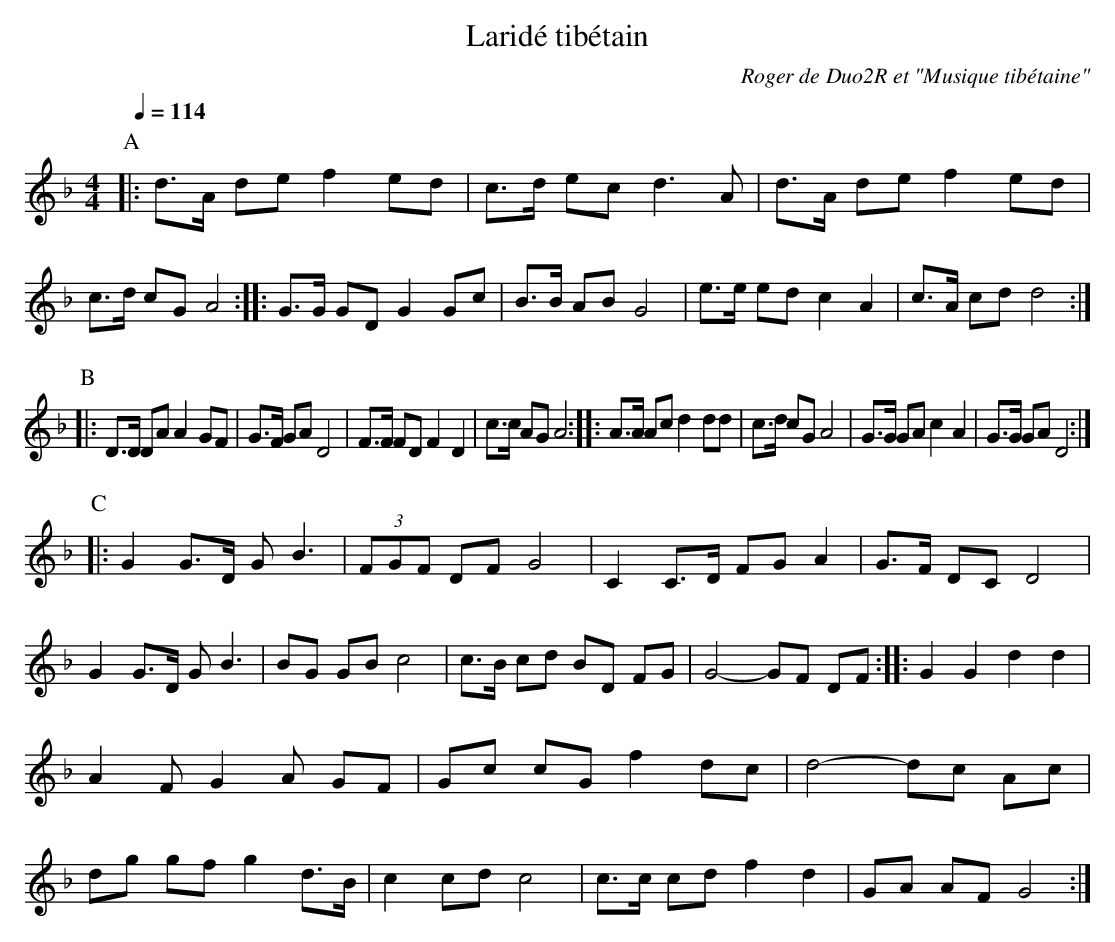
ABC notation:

X:1
T:Laridé tibétain
C:Roger de Duo2R et "Musique tibétaine"
M:4/4
Q:1/4=114
L:1/8
K:Fmaj
P:A
|: d>A de f2 ed |\
c>d ec d3 A | d>A de f2 ed | c>d cG A4 ::\
G>G GD G2 Gc | B>B AB G4 | e>e ed c2 A2 | c>A cd d4 :|
%%vskip 1
P:B
|: D>D DA A2 GF |\
G>F GA D4 | F>F FD F2 D2 | c>c AG A4 ::\
A>A Ac d2 dd | c>d cG A4 | G>G GA c2 A2 | G>G GA D4 :|
%%vskip 1
P:C
|: G2 G>D G B3 |\
(3FGF DF G4 | C2 C>D FG A2 | G>F DC D4 |\
G2 G>D G B3 | BG GB c4 | c>B cd BD FG | G4- GF DF ::\
G2 G2 d2 d2 | A2 F G2A GF | Gc cG f2 dc | d4- dc Ac |\
dg gf g2 d>B | c2 cd c4 | c>c cd f2 d2 | GA AF G4 :|
